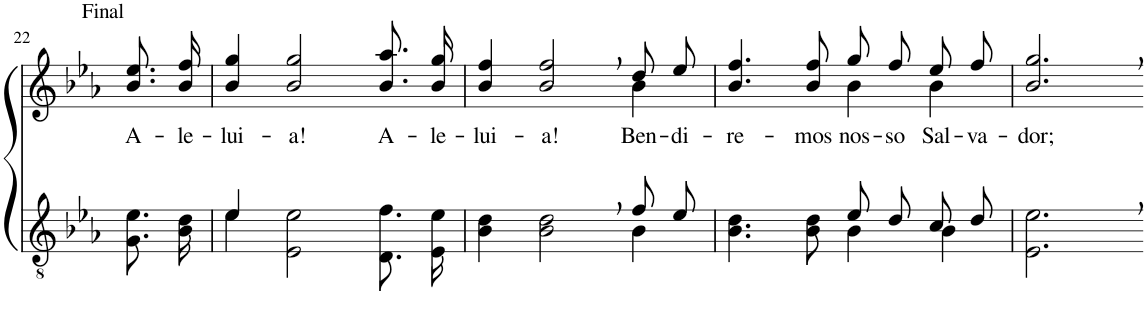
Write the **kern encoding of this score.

**kern	**kern	**text
*part2	*part1	*part1
*staff2	*staff1	*staff1
*I"Parte III e IV	*I"Parte I e II	*
!!LO:PB:g=z
*clefGv2	*clefG2	*
*Trd3c5	*Trd3c5	*
*k[b-e-a-]	*k[b-e-a-]	*
*M4/4	*M4/4	*
=22	=22	=22
!	!LO:TX:a:t=Final	!
!	!	!LO:LY:b
8.G\ 8.e-\L	8.b-\ 8.ee-\L	A-
!	!	!LO:LY:b
16B-\ 16d\Jk	16b-\ 16ff\Jk	-le-
=23	=23	=23
*^	*	*
!	!	!	!LO:LY:b
4e-/	4e-\	4b-/ 4gg/	-lui-
!	!	!	!LO:LY:b
2.ryy	2E-\ 2e-\	2b-/ 2gg/	-a!
!	!	!	!LO:LY:b
.	8.D/ 8.f/L	8.b-\ 8.aa-\L	A-
!	!	!	!LO:LY:b
.	16E-/ 16e-/Jk	16b-\ 16gg\Jk	-le-
=24	=24	=24	=24
!	!	!	!LO:LY:b
*	*	*^	*
2.ryy	4B-\ 4d\	4b-/ 4ff/	2.ryy	-lui-
!	!	!	!	!LO:LY:b
.	2B-\ 2d\	2b-/, 2ff/,	.	-a!
!	!	!	!	!LO:LY:b
8f/L	4B-\	8dd/L	4b-\	Ben-
!	!	!	!	!LO:LY:b
8e-/J	.	8ee-/J	.	-di-
=25	=25	=25	=25	=25
!	!	!	!	!LO:LY:b
2ryy	4.B-\ 4.d\	4.b-/ 4.ff/	2ryy	-re-
!	!	!	!	!LO:LY:b
.	8B-\ 8d\	8b-/ 8ff/	.	-mos
!	!	!	!	!LO:LY:b
8e-/L	4B-\	8gg/L	4b-\	nos-
!	!	!	!	!LO:LY:b
8d/J	.	8ff/J	.	-so
!	!	!	!	!LO:LY:b
8c/L	4B-\	8ee-/L	4b-\	Sal-
!	!	!	!	!LO:LY:b
8d/J	.	8ff/J	.	va-
*v	*v	*	*	*
*	*v	*v	*
=26	=26	=26
!	!	!LO:LY:b
2.E-\, 2.e-\,	2.b-/, 2.gg/,	-dor;
=-	=-	=-
*-	*-	*-
